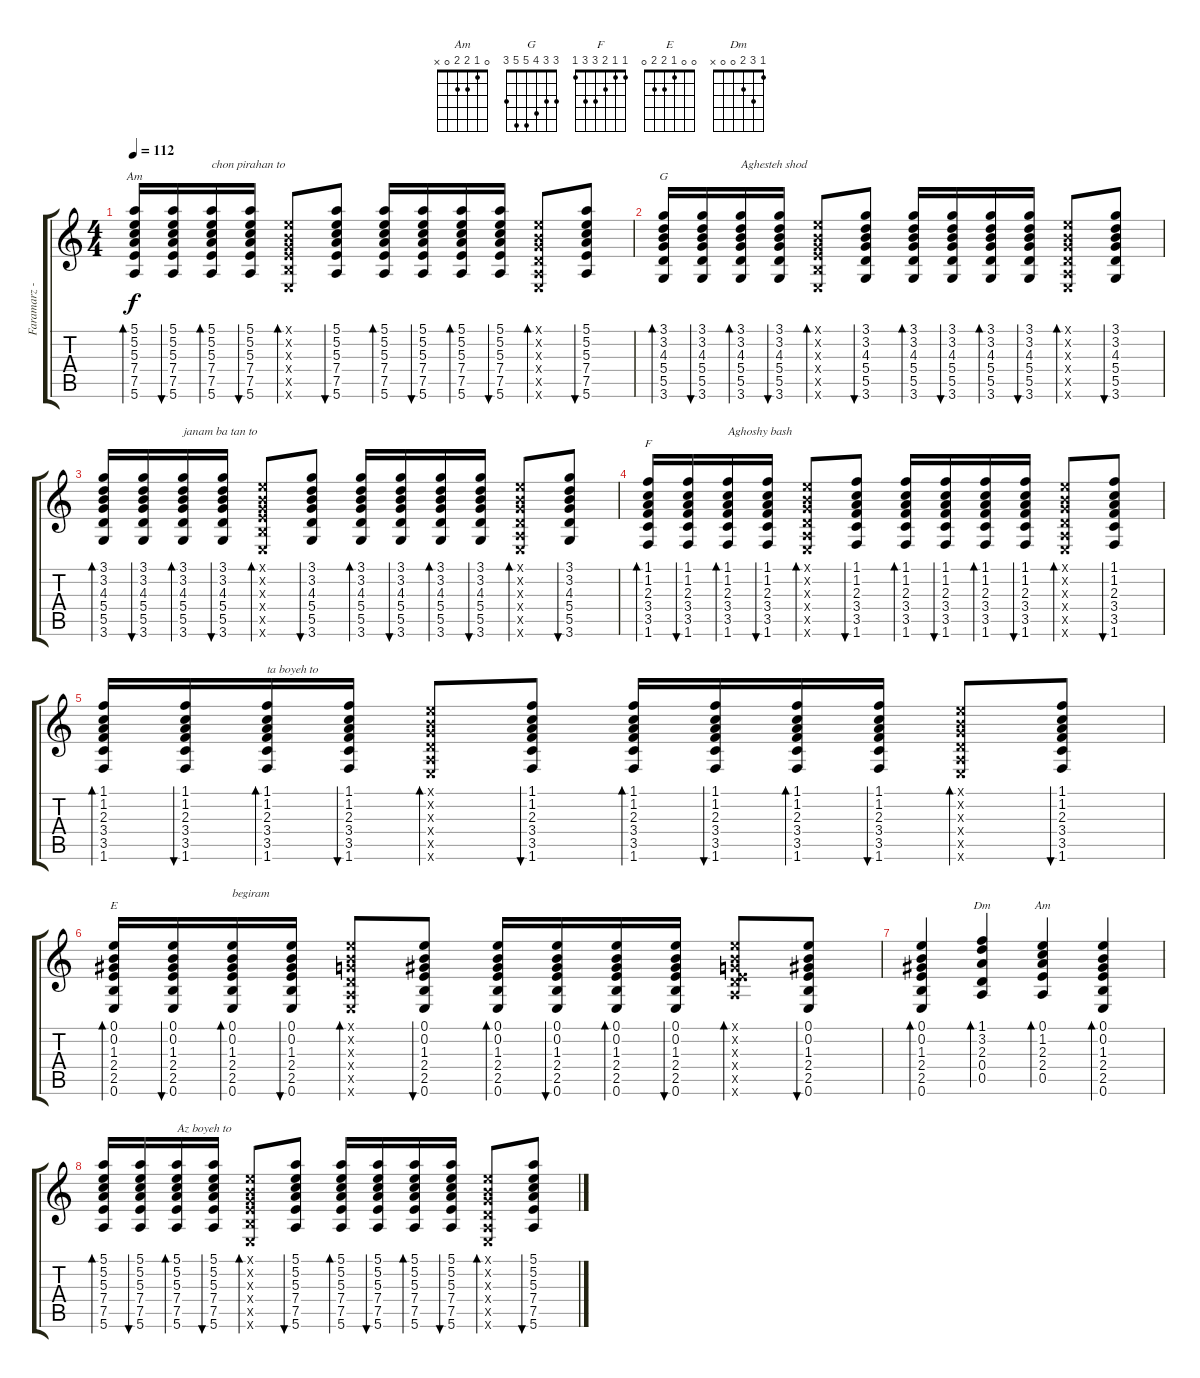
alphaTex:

\track ("Faramarz - Guitar Rythm" "Faramarz -") {instrument acousticguitarnylon}
\staff {score tabs}
\tuning (E4 B3 G3 D3 A2 E2) {hide}
\chord ("Am" 5 5 5 7 7 5) {firstfret 5}
\chord ("G" 3 3 4 5 5 3)
\chord ("F" 1 1 2 3 3 1)
\chord ("E" 0 0 1 2 2 0)
\chord ("Dm" 1 3 2 0 0 x)
\chord ("Am" 0 1 2 2 0 x)
\ts (4 4)
\tempo 112
\clef g2
\ks c
(5.1 5.2 5.3 7.4 7.5 5.6).16{bd 30 ch "Am" dy f} (5.1 5.2 5.3 7.4 7.5 5.6).16{bu 30} (5.1 5.2 5.3 7.4 7.5 5.6).16{bd 30 txt "chon pirahan to"} (5.1 5.2 5.3 7.4 7.5 5.6).16{bu 30} (0.1{x} 0.2{x} 0.3{x} 2.4{x} 2.5{x} 0.6{x}).8{bd 30} (5.1 5.2 5.3 7.4 7.5 5.6).8{bu 30} (5.1 5.2 5.3 7.4 7.5 5.6).16{bd 30} (5.1 5.2 5.3 7.4 7.5 5.6).16{bu 30} (5.1 5.2 5.3 7.4 7.5 5.6).16{bd 30} (5.1 5.2 5.3 7.4 7.5 5.6).16{bu 30} (0.1{x} 0.2{x} 0.3{x} 0.4{x} 0.5{x} 0.6{x}).8{bd 30} (5.1 5.2 5.3 7.4 7.5 5.6).8{bu 30} |
(3.1 3.2 4.3 5.4 5.5 3.6).16{bd 30 ch "G"} (3.1 3.2 4.3 5.4 5.5 3.6).16{bu 30} (3.1 3.2 4.3 5.4 5.5 3.6).16{bd 30 txt "Aghesteh shod"} (3.1 3.2 4.3 5.4 5.5 3.6).16{bu 30} (0.1{x} 0.2{x} 0.3{x} 2.4{x} 2.5{x} 0.6{x}).8{bd 30} (3.1 3.2 4.3 5.4 5.5 3.6).8{bu 30} (3.1 3.2 4.3 5.4 5.5 3.6).16{bd 30} (3.1 3.2 4.3 5.4 5.5 3.6).16{bu 30} (3.1 3.2 4.3 5.4 5.5 3.6).16{bd 30} (3.1 3.2 4.3 5.4 5.5 3.6).16{bu 30} (0.1{x} 0.2{x} 0.3{x} 0.4{x} 0.5{x} 0.6{x}).8{bd 30} (3.1 3.2 4.3 5.4 5.5 3.6).8{bu 30} |
(3.1 3.2 4.3 5.4 5.5 3.6).16{bd 30} (3.1 3.2 4.3 5.4 5.5 3.6).16{bu 30} (3.1 3.2 4.3 5.4 5.5 3.6).16{bd 30 txt "janam ba tan to"} (3.1 3.2 4.3 5.4 5.5 3.6).16{bu 30} (0.1{x} 0.2{x} 0.3{x} 2.4{x} 2.5{x} 0.6{x}).8{bd 30} (3.1 3.2 4.3 5.4 5.5 3.6).8{bu 30} (3.1 3.2 4.3 5.4 5.5 3.6).16{bd 30} (3.1 3.2 4.3 5.4 5.5 3.6).16{bu 30} (3.1 3.2 4.3 5.4 5.5 3.6).16{bd 30} (3.1 3.2 4.3 5.4 5.5 3.6).16{bu 30} (0.1{x} 0.2{x} 0.3{x} 0.4{x} 0.5{x} 0.6{x}).8{bd 30} (3.1 3.2 4.3 5.4 5.5 3.6).8{bu 30} |
(1.1 1.2 2.3 3.4 3.5 1.6).16{bd 30 ch "F"} (1.1 1.2 2.3 3.4 3.5 1.6).16{bu 30} (1.1 1.2 2.3 3.4 3.5 1.6).16{bd 30 txt "Aghoshy bash"} (1.1 1.2 2.3 3.4 3.5 1.6).16{bu 30} (0.1{x} 0.2{x} 0.3{x} 0.4{x} 0.5{x} 0.6{x}).8{bd 30} (1.1 1.2 2.3 3.4 3.5 1.6).8{bu 30} (1.1 1.2 2.3 3.4 3.5 1.6).16{bd 30} (1.1 1.2 2.3 3.4 3.5 1.6).16{bu 30} (1.1 1.2 2.3 3.4 3.5 1.6).16{bd 30} (1.1 1.2 2.3 3.4 3.5 1.6).16{bu 30} (0.1{x} 0.2{x} 0.3{x} 0.4{x} 0.5{x} 0.6{x}).8{bd 30} (1.1 1.2 2.3 3.4 3.5 1.6).8{bu 30} |
(1.1 1.2 2.3 3.4 3.5 1.6).16{bd 30} (1.1 1.2 2.3 3.4 3.5 1.6).16{bu 30} (1.1 1.2 2.3 3.4 3.5 1.6).16{bd 30 txt "ta boyeh to"} (1.1 1.2 2.3 3.4 3.5 1.6).16{bu 30} (0.1{x} 0.2{x} 0.3{x} 0.4{x} 0.5{x} 0.6{x}).8{bd 30} (1.1 1.2 2.3 3.4 3.5 1.6).8{bu 30} (1.1 1.2 2.3 3.4 3.5 1.6).16{bd 30} (1.1 1.2 2.3 3.4 3.5 1.6).16{bu 30} (1.1 1.2 2.3 3.4 3.5 1.6).16{bd 30} (1.1 1.2 2.3 3.4 3.5 1.6).16{bu 30} (0.1{x} 0.2{x} 0.3{x} 0.4{x} 0.5{x} 0.6{x}).8{bd 30} (1.1 1.2 2.3 3.4 3.5 1.6).8{bu 30} |
(0.1 0.2 1.3 2.4 2.5 0.6).16{bd 30 ch "E"} (0.1 0.2 1.3 2.4 2.5 0.6).16{bu 30} (0.1 0.2 1.3 2.4 2.5 0.6).16{bd 30 txt "begiram"} (0.1 0.2 1.3 2.4 2.5 0.6).16{bu 30} (0.1{x} 0.2{x} 0.3{x} 0.4{x} 0.5{x} 0.6{x}).8{bd 30} (0.1 0.2 1.3 2.4 2.5 0.6).8{bu 30} (0.1 0.2 1.3 2.4 2.5 0.6).16{bd 30} (0.1 0.2 1.3 2.4 2.5 0.6).16{bu 30} (0.1 0.2 1.3 2.4 2.5 0.6).16{bd 30} (0.1 0.2 1.3 2.4 2.5 0.6).16{bu 30} (0.1{x} 0.2{x} 0.3{x} 0.4{x} 0.5{x} 12.6{x}).8{bd 30} (0.1 0.2 1.3 2.4 2.5 0.6).8{bu 30} |
(0.1 0.2 1.3 2.4 2.5 0.6).4{bd 120} (1.1 3.2 2.3 0.4 0.5).4{bd 120 ch "Dm"} (0.1 1.2 2.3 2.4 0.5).4{bd 120 ch "Am"} (0.1 0.2 1.3 2.4 2.5 0.6).4{bd 120} |
(5.1 5.2 5.3 7.4 7.5 5.6).16{bd 30} (5.1 5.2 5.3 7.4 7.5 5.6).16{bu 30} (5.1 5.2 5.3 7.4 7.5 5.6).16{bd 30 txt "Az boyeh to"} (5.1 5.2 5.3 7.4 7.5 5.6).16{bu 30} (0.1{x} 0.2{x} 0.3{x} 2.4{x} 2.5{x} 0.6{x}).8{bd 30} (5.1 5.2 5.3 7.4 7.5 5.6).8{bu 30} (5.1 5.2 5.3 7.4 7.5 5.6).16{bd 30} (5.1 5.2 5.3 7.4 7.5 5.6).16{bu 30} (5.1 5.2 5.3 7.4 7.5 5.6).16{bd 30} (5.1 5.2 5.3 7.4 7.5 5.6).16{bu 30} (0.1{x} 0.2{x} 0.3{x} 0.4{x} 0.5{x} 0.6{x}).8{bd 30} (5.1 5.2 5.3 7.4 7.5 5.6).8{bu 30}
